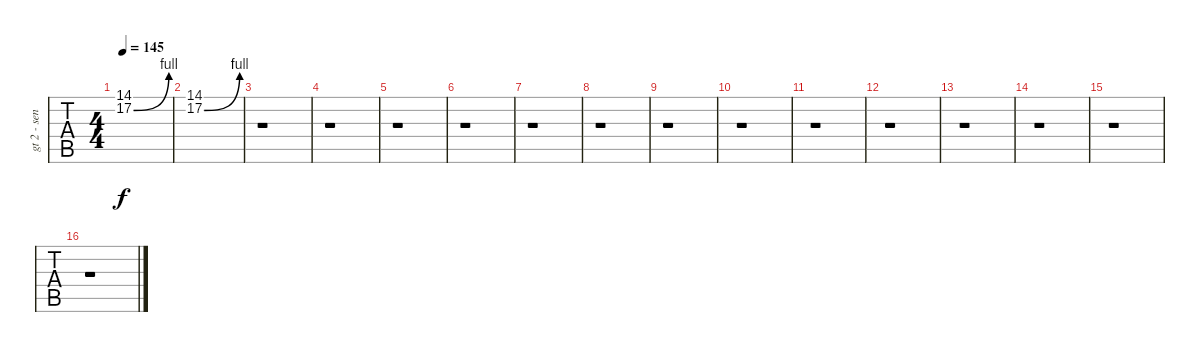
\track ("gt 2 - sensible" "gt 2 - sen") {instrument distortionguitar}
\staff {tabs}
\tuning (E4 B3 G3 D3 A2 E2) {hide}
\ts (4 4)
\tempo 145
\clef g2
\ks c
(14.1 17.2{be (bend 0 0 60 4)}).1{dy f} |
(14.1 17.2{be (bend 0 0 60 4)}).1 |
r.1 |
r.1 |
r.1 |
r.1 |
r.1 |
r.1 |
r.1 |
r.1 |
r.1 |
r.1 |
r.1 |
r.1 |
r.1 |
r.1
